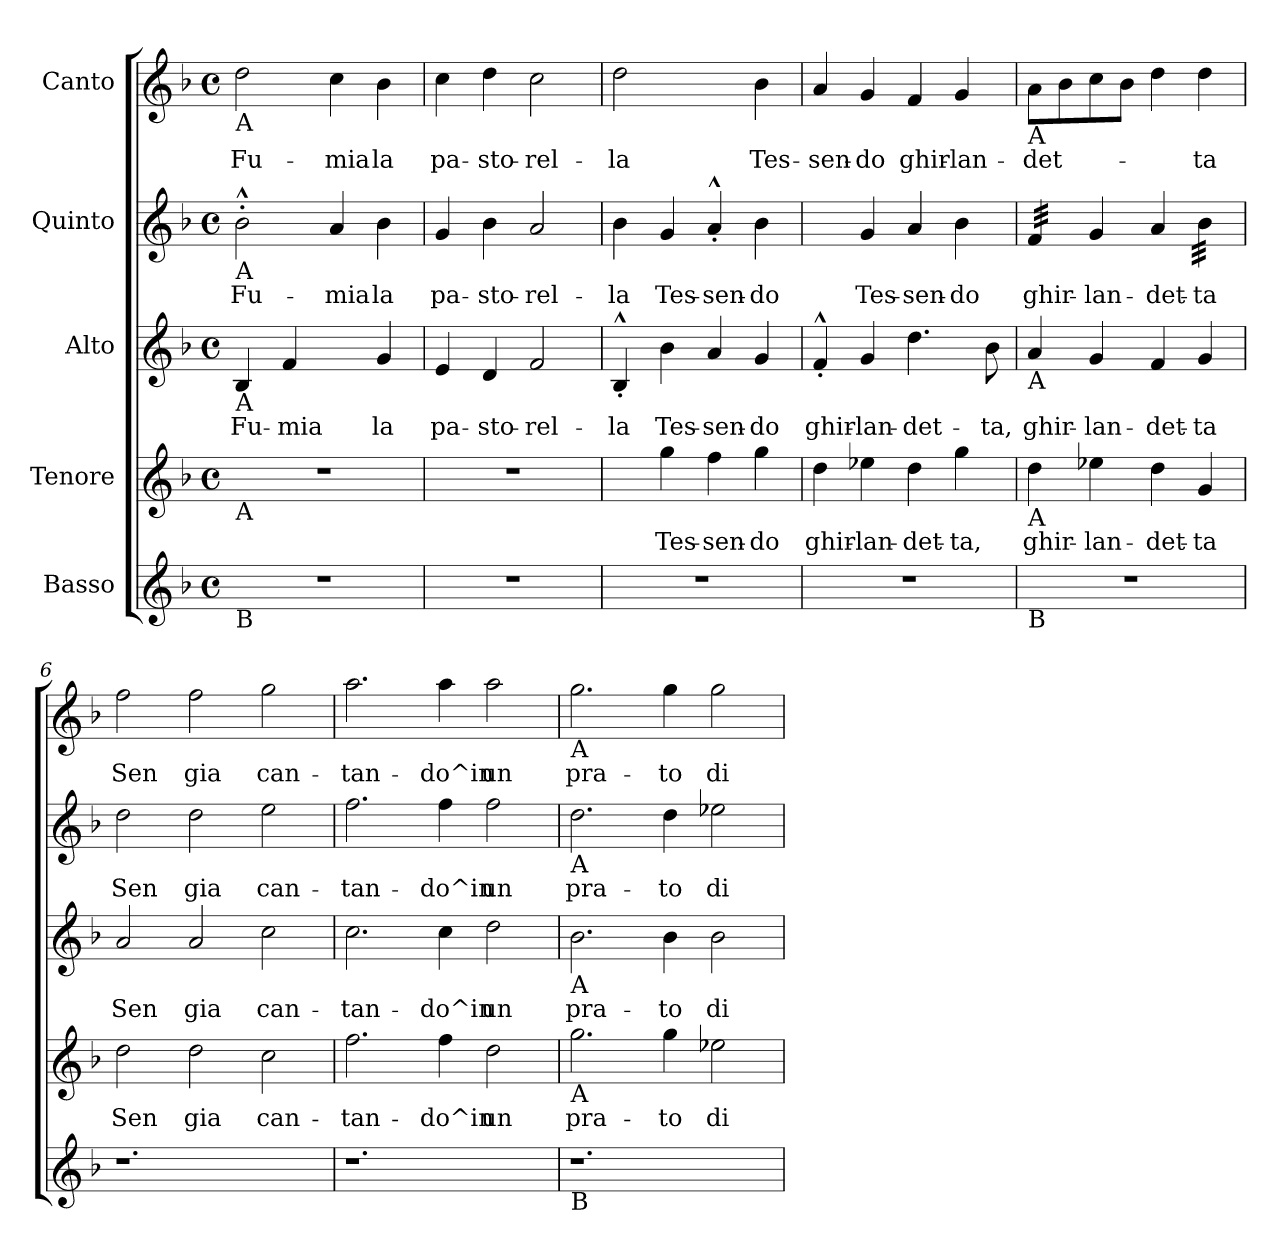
**kern	**kern	**text	**kern	**text	**kern	**text	**kern	**text
*part5	*part4	*part4	*part3	*part3	*part2	*part2	*part1	*part1
*staff5	*staff4	*staff4	*staff3	*staff3	*staff2	*staff2	*staff1	*staff1
*I"Basso	*I"Tenore	*	*I"Alto	*	*I"Quinto	*	*I"Canto	*
*clefG2	*clefG2	*	*clefG2	*	*clefG2	*	*clefG2	*
*k[b-]	*k[b-]	*	*k[b-]	*	*k[b-]	*	*k[b-]	*
*F:	*F:	*	*F:	*	*F:	*	*F:	*
*M4/4	*M4/4	*	*M4/4	*	*M4/4	*	*M4/4	*
*met(c)	*met(c)	*	*met(c)	*	*met(c)	*	*met(c)	*
=1	=1	=1	=1	=1	=1	=1	=1	=1
!	!	!	!	!	!	!	!LO:TX:b:t=A	!
!	!	!	!	!	!LO:TX:b:t=A	!	!	!
!	!	!	!LO:TX:b:t=A	!	!	!	!	!
!	!LO:TX:b:t=A	!	!	!	!	!	!	!
!LO:TX:b:t=B	!	!	!	!	!	!	!	!
!	!	!	!	!LO:LY:b	!	!LO:LY:b	!	!LO:LY:b
1r	1r	.	4B-/	Fu-	2b-^^>'>\	Fu-	2dd\	Fu-
!	!	!	!	!LO:LY:b	!	!	!	!
.	.	.	4f/	-mia	.	.	.	.
!	!	!	!	!	!	!LO:LY:b	!	!LO:LY:b
.	.	.	4ryy	.	4a/	-mia	4cc\	-mia
!	!	!	!	!LO:LY:b	!	!LO:LY:b	!	!LO:LY:b
.	.	.	4g/	la	4b-\	la	4b-\	la
=2	=2	=2	=2	=2	=2	=2	=2	=2
!	!	!	!	!LO:LY:b	!	!LO:LY:b	!	!LO:LY:b
1r	1r	.	4e/	pa-	4g/	pa-	4cc\	pa-
!	!	!	!	!LO:LY:b	!	!LO:LY:b	!	!LO:LY:b
.	.	.	4d/	-sto-	4b-\	-sto-	4dd\	-sto-
!	!	!	!	!LO:LY:b	!	!LO:LY:b	!	!LO:LY:b
.	.	.	2f/	-rel-	2a/	-rel-	2cc\	-rel-
=3	=3	=3	=3	=3	=3	=3	=3	=3
!	!	!	!	!LO:LY:b	!	!LO:LY:b	!	!LO:LY:b
1r	4ryy	.	4B-^^<'</	-la	4b-\	-la	2dd\	-la
!	!	!LO:LY:b	!	!LO:LY:b	!	!LO:LY:b	!	!
.	4gg\	Tes-	4b-\	Tes-	4g/	Tes-	.	.
!	!	!LO:LY:b	!	!LO:LY:b	!	!LO:LY:b	!	!
.	4ff\	-sen-	4a/	-sen-	4a^^<'</	-sen-	4ryy	.
!	!	!LO:LY:b	!	!LO:LY:b	!	!LO:LY:b	!	!LO:LY:b
.	4gg\	-do	4g/	-do	4b-\	-do	4b-\	Tes-
=4	=4	=4	=4	=4	=4	=4	=4	=4
!	!	!LO:LY:b	!	!LO:LY:b	!	!	!	!LO:LY:b
1r	4dd\	ghir-	4f^^<'</	ghir-	4ryy	.	4a/	-sen-
!	!	!LO:LY:b	!	!LO:LY:b	!	!LO:LY:b	!	!LO:LY:b
.	4ee-X\	-lan-	4g/	-lan-	4g/	Tes-	4g/	-do
!	!	!LO:LY:b	!	!LO:LY:b	!	!LO:LY:b	!	!LO:LY:b
.	4dd\	-det-	4.dd\	-det-	4a/	-sen-	4f/	ghir-
!	!	!LO:LY:b	!	!	!	!LO:LY:b	!	!LO:LY:b
.	4gg\	-ta,	.	.	4b-\	-do	4g/	-lan-
!	!	!	!	!LO:LY:b	!	!	!	!
.	.	.	8b-\	-ta,	.	.	.	.
!!LO:LB:g=z
=5	=5	=5	=5	=5	=5	=5	=5	=5
!	!	!	!	!	!	!	!LO:TX:b:t=A	!
!	!	!	!	!	!LO:TX:b:t=A	!	!	!
!	!	!	!LO:TX:b:t=A	!	!	!	!	!
!	!LO:TX:b:t=A	!	!	!	!	!	!	!
!LO:TX:b:t=B	!	!	!	!	!	!	!	!
!	!	!LO:LY:b	!	!LO:LY:b	!	!LO:LY:b	!	!LO:LY:b
*	*	*	*	*	*tremolo	*	*	*
1r	4dd\	ghir-	4a/	ghir-	32f/LLL	ghir-	8a\L	-det-
.	.	.	.	.	32f/	.	.	.
.	.	.	.	.	32f/	.	.	.
.	.	.	.	.	32f/	.	.	.
.	.	.	.	.	32f/	.	8b-\	.
.	.	.	.	.	32f/	.	.	.
.	.	.	.	.	32f/	.	.	.
.	.	.	.	.	32f/JJJ	.	.	.
*	*	*	*	*	*Xtremolo	*	*	*
!	!	!LO:LY:b	!	!LO:LY:b	!	!LO:LY:b	!	!
.	4ee-X\	-lan-	4g/	-lan-	4g/	-lan-	8cc\	.
.	.	.	.	.	.	.	8b-\J	.
!	!	!LO:LY:b	!	!LO:LY:b	!	!LO:LY:b	!	!
.	4dd\	-det-	4f/	-det-	4a/	-det-	4dd\	.
!	!	!LO:LY:b	!	!LO:LY:b	!	!LO:LY:b	!	!LO:LY:b
*	*	*	*	*	*tremolo	*	*	*
.	4g/	-ta	4g/	-ta	32b-\LLL	-ta	4dd\	-ta
.	.	.	.	.	32b-\	.	.	.
.	.	.	.	.	32b-\	.	.	.
.	.	.	.	.	32b-\	.	.	.
.	.	.	.	.	32b-\	.	.	.
.	.	.	.	.	32b-\	.	.	.
.	.	.	.	.	32b-\	.	.	.
.	.	.	.	.	32b-\JJJ	.	.	.
*	*	*	*	*	*Xtremolo	*	*	*
=6	=6	=6	=6	=6	=6	=6	=6	=6
!	!	!LO:LY:b	!	!LO:LY:b	!	!LO:LY:b	!	!LO:LY:b
1.r	2dd\	Sen	2a/	Sen	2dd\	Sen	2ff\	Sen
!	!	!LO:LY:b	!	!LO:LY:b	!	!LO:LY:b	!	!LO:LY:b
.	2dd\	gia	2a/	gia	2dd\	gia	2ff\	gia
!	!	!LO:LY:b	!	!LO:LY:b	!	!LO:LY:b	!	!LO:LY:b
.	2cc\	can-	2cc\	can-	2ee\	can-	2gg\	can-
=7	=7	=7	=7	=7	=7	=7	=7	=7
!	!	!LO:LY:b	!	!LO:LY:b	!	!LO:LY:b	!	!LO:LY:b
1.r	2.ff\	-tan-	2.cc\	-tan-	2.ff\	-tan-	2.aa\	-tan-
!	!	!LO:LY:b	!	!LO:LY:b	!	!LO:LY:b	!	!LO:LY:b
.	4ff\	-do^in	4cc\	-do^in	4ff\	-do^in	4aa\	-do^in
!	!	!LO:LY:b	!	!LO:LY:b	!	!LO:LY:b	!	!LO:LY:b
.	2dd\	un	2dd\	un	2ff\	un	2aa\	un
!!LO:PB:g=z
=8	=8	=8	=8	=8	=8	=8	=8	=8
!	!	!	!	!	!	!	!LO:TX:b:t=A	!
!	!	!	!	!	!LO:TX:b:t=A	!	!	!
!	!	!	!LO:TX:b:t=A	!	!	!	!	!
!	!LO:TX:b:t=A	!	!	!	!	!	!	!
!LO:TX:b:t=B	!	!	!	!	!	!	!	!
!	!	!LO:LY:b	!	!LO:LY:b	!	!LO:LY:b	!	!LO:LY:b
1.r	2.gg\	pra-	2.b-\	pra-	2.dd\	pra-	2.gg\	pra-
!	!	!LO:LY:b	!	!LO:LY:b	!	!LO:LY:b	!	!LO:LY:b
.	4gg\	-to	4b-\	-to	4dd\	-to	4gg\	-to
!	!	!LO:LY:b	!	!LO:LY:b	!	!LO:LY:b	!	!LO:LY:b
.	2ee-X\	di	2b-\	di	2ee-X\	di	2gg\	di
=	=	=	=	=	=	=	=	=
*-	*-	*-	*-	*-	*-	*-	*-	*-
